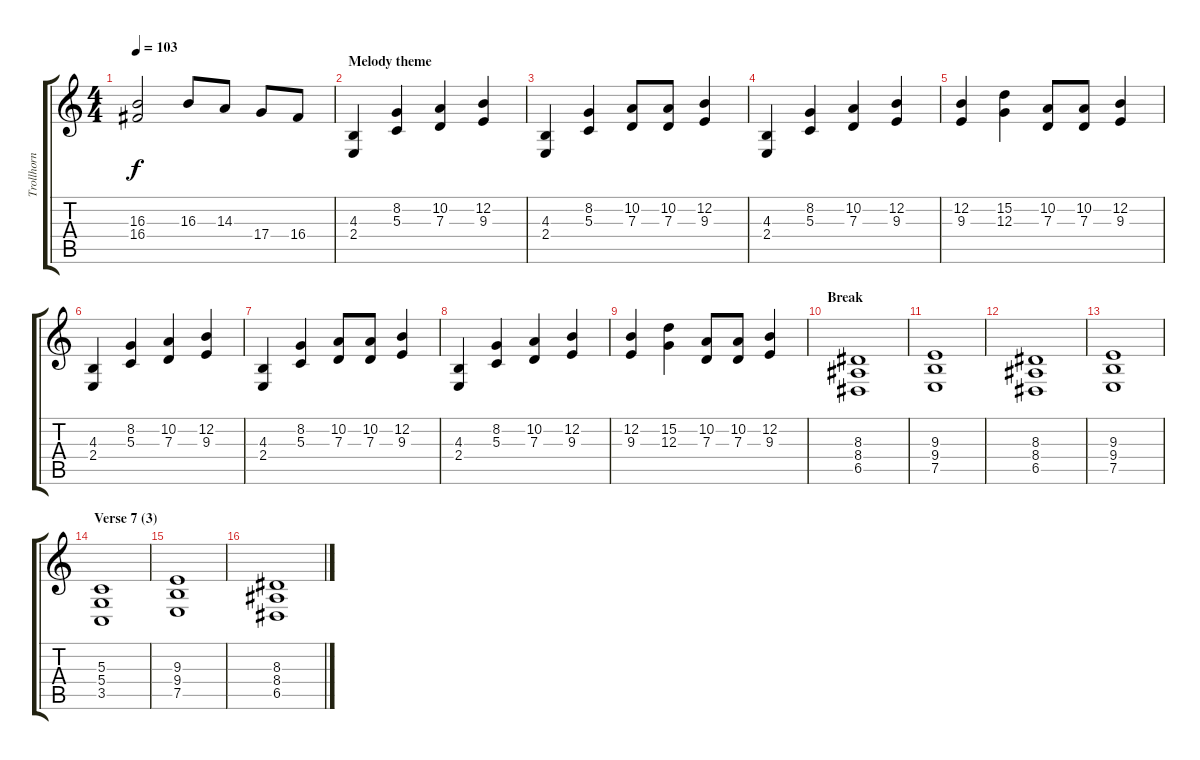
\track ("Trollhorn" "Trollhorn") {instrument stringensemble1}
\staff {score tabs}
\tuning (E4 B3 G3 D3 A2 E2) {hide}
\ts (4 4)
\tempo 103
\clef g2
\ks c
(16.3 16.4).2{dy f} 16.3.8 14.3.8 17.4.8 16.4.8 |
\section ("" "Melody theme")
(4.3 2.4).4{volume 14 instrument stringensemble1} (8.2 5.3).4 (10.2 7.3).4 (12.2 9.3).4 |
(4.3 2.4).4 (8.2 5.3).4 (10.2 7.3).8 (10.2 7.3).8 (12.2 9.3).4 |
(4.3 2.4).4 (8.2 5.3).4 (10.2 7.3).4 (12.2 9.3).4 |
(12.2 9.3).4 (15.2 12.3).4 (10.2 7.3).8 (10.2 7.3).8 (12.2 9.3).4 |
\section ("" "")
(4.3 2.4).4{volume 12 instrument pad4choir} (8.2 5.3).4 (10.2 7.3).4 (12.2 9.3).4 |
(4.3 2.4).4 (8.2 5.3).4 (10.2 7.3).8 (10.2 7.3).8 (12.2 9.3).4 |
(4.3 2.4).4 (8.2 5.3).4 (10.2 7.3).4 (12.2 9.3).4 |
(12.2 9.3).4 (15.2 12.3).4 (10.2 7.3).8 (10.2 7.3).8 (12.2 9.3).4 |
\section ("" "Break")
(8.3 8.4 6.5).1{volume 11 instrument choiraahs} |
(9.3 9.4 7.5).1 |
(8.3 8.4 6.5).1 |
(9.3 9.4 7.5).1 |
\section ("" "Verse 7 (3)")
(5.3 5.4 3.5).1 |
(9.3 9.4 7.5).1 |
(8.3 8.4 6.5).1
